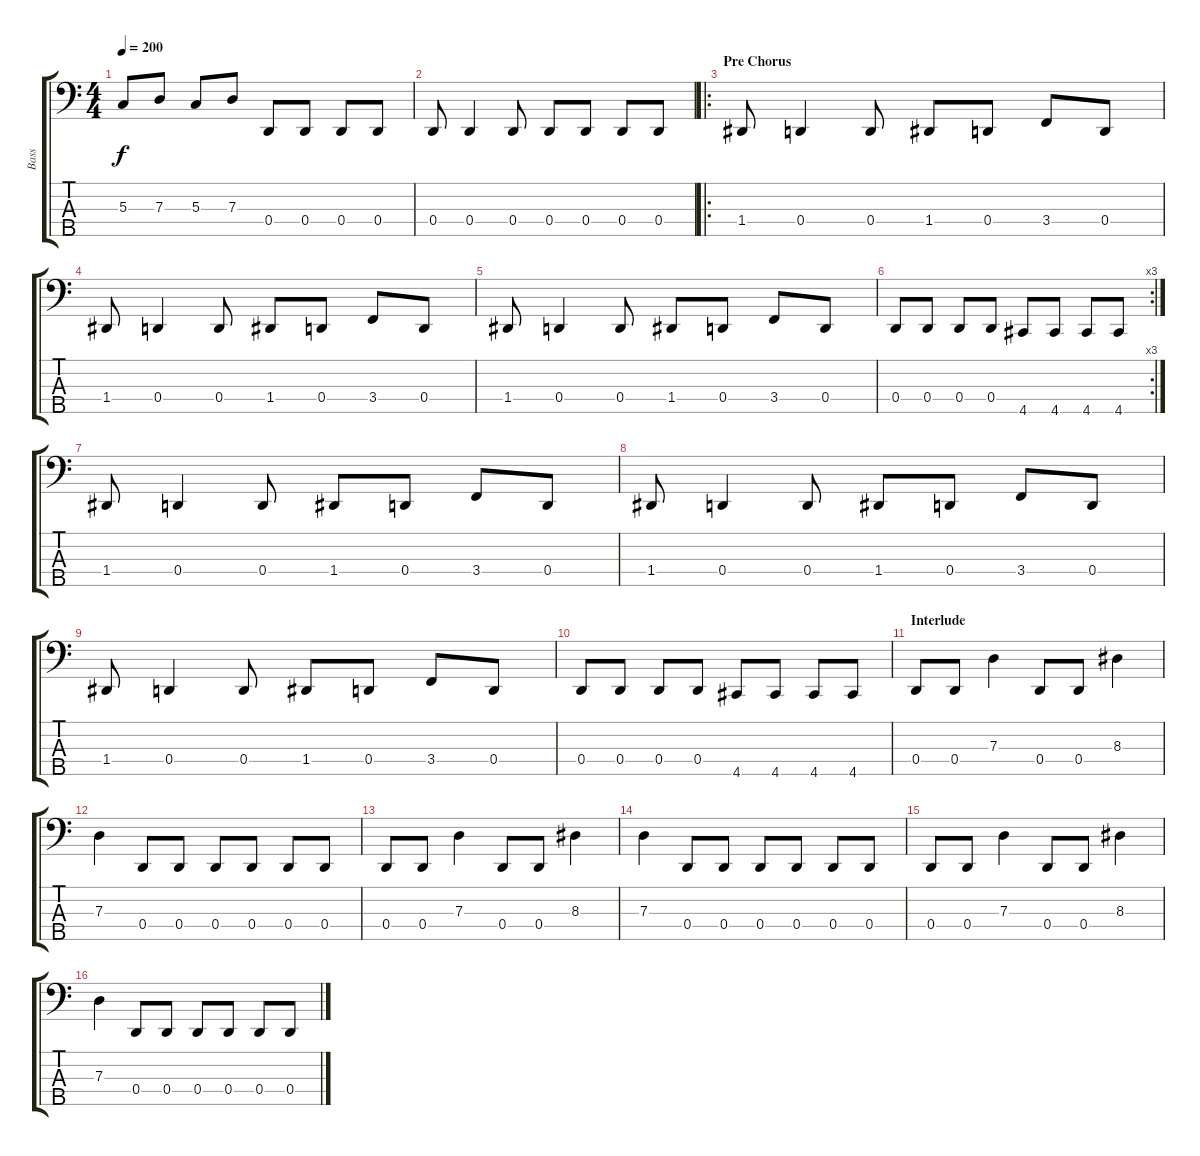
\track ("Bass" "Bass") {instrument electricbasspick}
\staff {score tabs}
\tuning (F2 C2 G1 D1 A0) {hide}
\ts (4 4)
\tempo 200
\clef f4
\ks c
5.3.8{dy f} 7.3.8 5.3.8 7.3.8 0.4.8 0.4.8 0.4.8 0.4.8 |
0.4.8 0.4.4 0.4.8 0.4.8 0.4.8 0.4.8 0.4.8 |
\ro
\section ("" "Pre Chorus")
1.4.8 0.4.4 0.4.8 1.4.8 0.4.8 3.4.8 0.4.8 |
1.4.8 0.4.4 0.4.8 1.4.8 0.4.8 3.4.8 0.4.8 |
1.4.8 0.4.4 0.4.8 1.4.8 0.4.8 3.4.8 0.4.8 |
\rc 3
0.4.8 0.4.8 0.4.8 0.4.8 4.5.8 4.5.8 4.5.8 4.5.8 |
1.4.8 0.4.4 0.4.8 1.4.8 0.4.8 3.4.8 0.4.8 |
1.4.8 0.4.4 0.4.8 1.4.8 0.4.8 3.4.8 0.4.8 |
1.4.8 0.4.4 0.4.8 1.4.8 0.4.8 3.4.8 0.4.8 |
0.4.8 0.4.8 0.4.8 0.4.8 4.5.8 4.5.8 4.5.8 4.5.8 |
\section ("" "Interlude")
0.4.8 0.4.8 7.3.4 0.4.8 0.4.8 8.3.4 |
7.3.4 0.4.8 0.4.8 0.4.8 0.4.8 0.4.8 0.4.8 |
0.4.8 0.4.8 7.3.4 0.4.8 0.4.8 8.3.4 |
7.3.4 0.4.8 0.4.8 0.4.8 0.4.8 0.4.8 0.4.8 |
0.4.8 0.4.8 7.3.4 0.4.8 0.4.8 8.3.4 |
7.3.4 0.4.8 0.4.8 0.4.8 0.4.8 0.4.8 0.4.8
